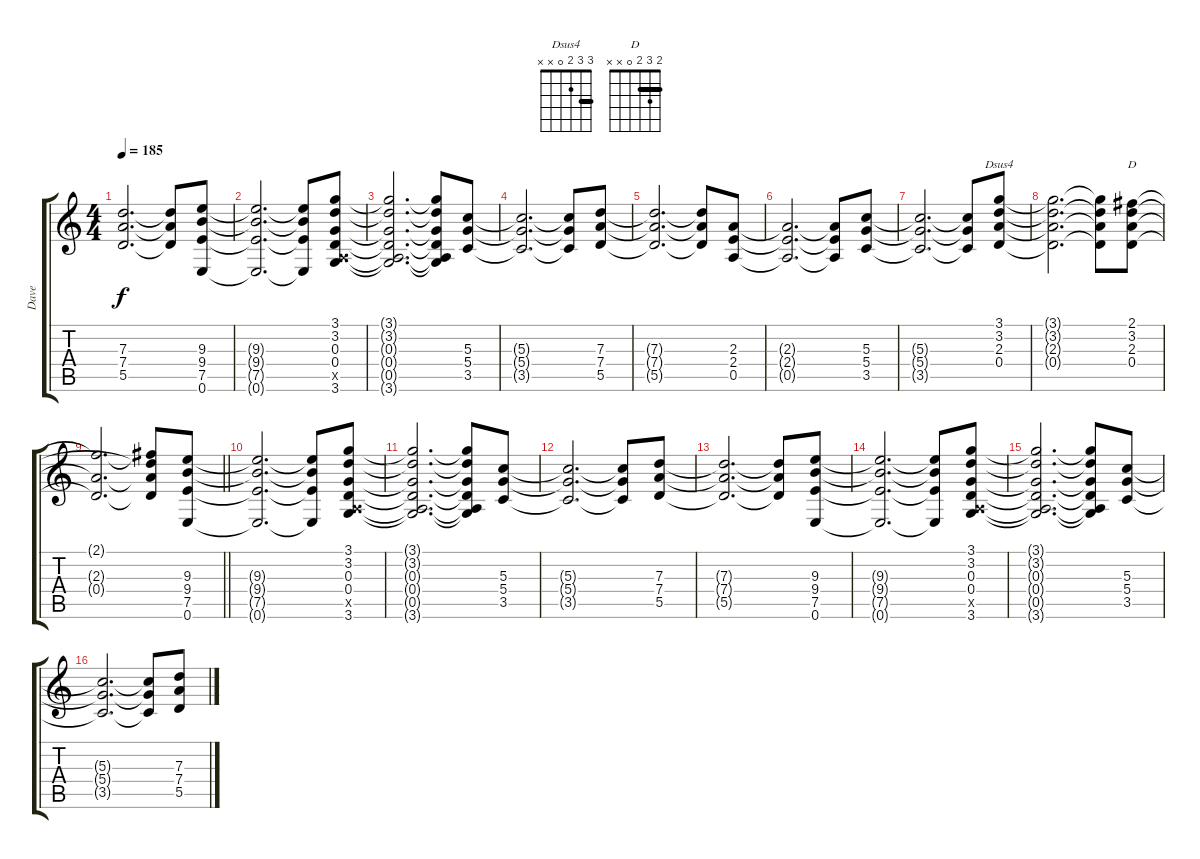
\track ("Dave" "Dave") {instrument distortionguitar}
\staff {score tabs}
\tuning (E4 B3 G3 D3 A2 E2) {hide}
\chord ("Dsus4" 3 3 2 0 x x) {barre 3}
\chord ("D" 2 3 2 0 x x) {barre 2}
\ts (4 4)
\tempo 185
\clef g2
\ks c
(7.3{t} 7.4{t} 5.5{t}).2{d dy f} (7.3{t} 7.4{t} 5.5{t}).8 (9.3 9.4 7.5 0.6).8 |
(9.3{t} 9.4{t} 7.5{t} 0.6{t}).2{d} (9.3{t} 9.4{t} 7.5{t} 0.6{t}).8 (3.1 3.2 0.3 0.4 0.5{x} 3.6).8 |
(3.1{t} 3.2{t} 0.3{t} 0.4{t} 0.5{t} 3.6{t}).2{d} (3.1{t} 3.2{t} 0.3{t} 0.4{t} 0.5{t} 3.6{t}).8 (5.3 5.4 3.5).8 |
(5.3{t} 5.4{t} 3.5{t}).2{d} (5.3{t} 5.4{t} 3.5{t}).8 (7.3 7.4 5.5).8 |
(7.3{t} 7.4{t} 5.5{t}).2{d} (7.3{t} 7.4{t} 5.5{t}).8 (2.3 2.4 0.5).8 |
(2.3{t} 2.4{t} 0.5{t}).2{d} (2.3{t} 2.4{t} 0.5{t}).8 (5.3 5.4 3.5).8 |
(5.3{t} 5.4{t} 3.5{t}).2{d} (5.3{t} 5.4{t} 3.5{t}).8 (3.1 3.2 2.3 0.4).8{ch "Dsus4"} |
(3.1{t} 3.2{t} 2.3{t} 0.4{t}).2{d} (3.1{t} 3.2{t} 2.3{t} 0.4{t}).8 (2.1 3.2 2.3 0.4).8{ch "D"} |
\barLineRight lightlight
(2.1{t} 2.3{t} 0.4{t}).2{d} (2.1{t} 3.2{t} 2.3{t} 0.4{t}).8 (9.3 9.4 7.5 0.6).8 |
(9.3{t} 9.4{t} 7.5{t} 0.6{t}).2{d} (9.3{t} 9.4{t} 7.5{t} 0.6{t}).8 (3.1 3.2 0.3 0.4 0.5{x} 3.6).8 |
(3.1{t} 3.2{t} 0.3{t} 0.4{t} 0.5{t} 3.6{t}).2{d} (3.1{t} 3.2{t} 0.3{t} 0.4{t} 0.5{t} 3.6{t}).8 (5.3 5.4 3.5).8 |
(5.3{t} 5.4{t} 3.5{t}).2{d} (5.3{t} 5.4{t} 3.5{t}).8 (7.3 7.4 5.5).8 |
(7.3{t} 7.4{t} 5.5{t}).2{d} (7.3{t} 7.4{t} 5.5{t}).8 (9.3 9.4 7.5 0.6).8 |
(9.3{t} 9.4{t} 7.5{t} 0.6{t}).2{d} (9.3{t} 9.4{t} 7.5{t} 0.6{t}).8 (3.1 3.2 0.3 0.4 0.5{x} 3.6).8 |
(3.1{t} 3.2{t} 0.3{t} 0.4{t} 0.5{t} 3.6{t}).2{d} (3.1{t} 3.2{t} 0.3{t} 0.4{t} 0.5{t} 3.6{t}).8 (5.3 5.4 3.5).8 |
(5.3{t} 5.4{t} 3.5{t}).2{d} (5.3{t} 5.4{t} 3.5{t}).8 (7.3 7.4 5.5).8
